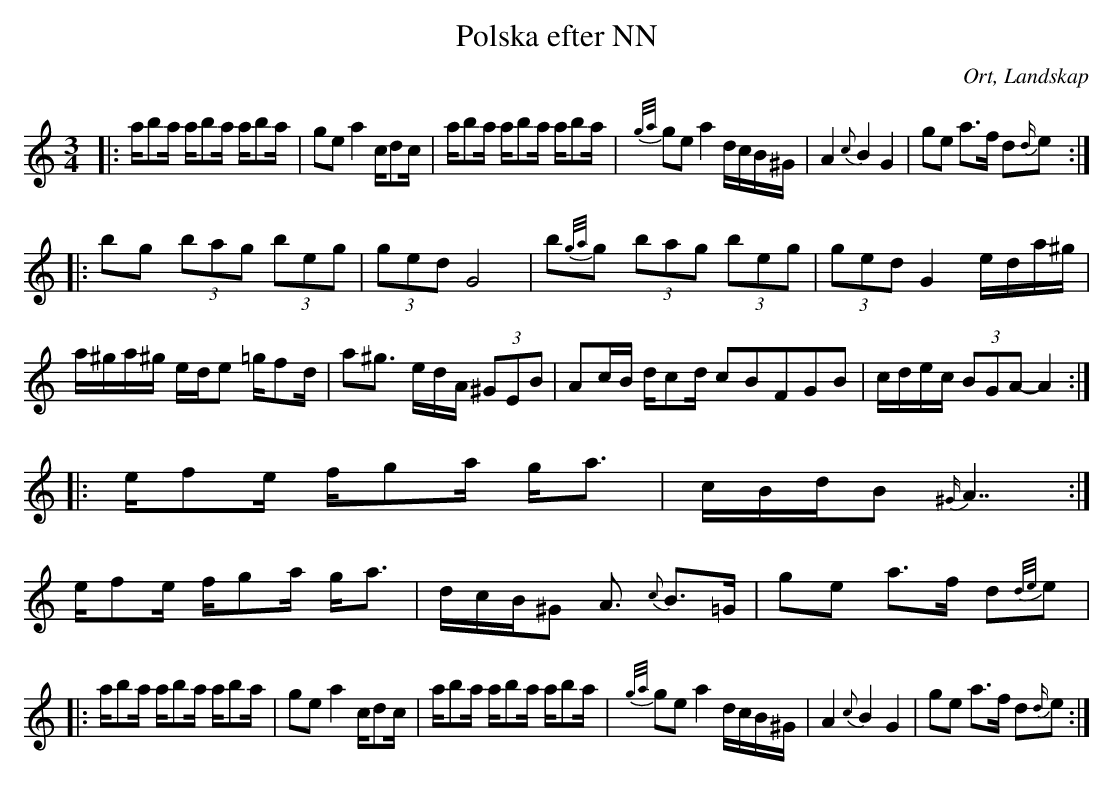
X:1
T:Polska efter NN
O:Ort, Landskap
M:3/4
L:1/8
K:C
|: a/ba/ a/ba/ a/ba/|ge a2 c/dc/| a/ba/ a/ba/ a/ba/ | {g/a/}ge a2 d/c/B/^G/| A2 {c}B2 G2 | ge a>f d{d/}e:|
|:bg (3bag (3beg| (3ged G4 |b{g/a/}g (3bag (3beg| (3ged G2 e/d/a/^g/| a/^g/a/^g/ e/d/e =g/fd/ |a^g3/2 /e/d/A/ (3^GEB| Ac/B/ d/cd/ c2/5B2/5F2/5G2/5B2/5|  c/d/e/c/ (3BGA-A2 :|
|:e/fe/ f/ga/ g/a3/2 |c/B/d/B {^G/}A7/2:|
e/fe/ f/ga/ g/a3/2 | d/c/B/^G A3/2 {c}B>=G|ge a>f d{d/e/}e|
|: a/ba/ a/ba/ a/ba/|ge a2 c/dc/| a/ba/ a/ba/ a/ba/ | {g/a/}ge a2 d/c/B/^G/| A2 {c}B2 G2 | ge a>f d{d/}e:|
